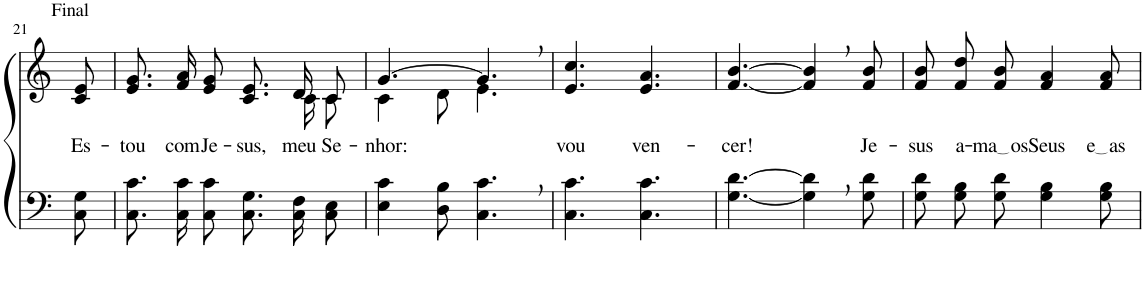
**kern	**kern	**text
*part2	*part1	*part1
*staff2	*staff1	*staff1
*I"Parte III e IV	*I"Parte I e II	*
!!LO:PB:g=z
*clefF4	*clefG2	*
*k[]	*k[]	*
*M6/8	*M6/8	*
=21	=21	=21
!	!LO:TX:a:t=Final	!
!	!	!LO:LY:b
8C\ 8G\	8c/ 8e/	Es-
=22	=22	=22
!	!	!LO:LY:b
*	*^	*
8.C\ 8.c\L	8.e/ 8.g/L	16ryy	-tou
!	!	!	!LO:LY:b
*	*v	*v	*
16C\ 16c\K	16f/ 16a/K	com
!	!	!LO:LY:b
8C\ 8c\J	8e/ 8g/J	Je-
!	!	!LO:LY:b
8.C\ 8.G\L	8.c/ 8.e/L	-sus,
*	*^	*
!	!	!	!LO:LY:b
16C\ 16F\K	16d/K	16c\KL	meu
!	!	!	!LO:LY:b
8C\ 8E\J	8c/J	8c\J	Se-
=23	=23	=23	=23
!	!	!	!LO:LY:b
4E\ 4c\	[4.g/	4c\	-nhor:
8D\ 8B\	.	8d\	.
4.C\, 4.c\,	4.g,/]	4.e\	.
=24	=24	=24	=24
!	!	!	!LO:LY:b
*	*v	*v	*
4.C\ 4.c\	4.e/ 4.cc/	vou
!	!	!LO:LY:b
4.C\ 4.c\	4.e/ 4.a/	ven-
=25	=25	=25
!	!	!LO:LY:b
[4.G\ [4.d\	[4.f/ [4.b/	-cer!
4G\], 4d\],	4f/], 4b/],	.
!	!	!LO:LY:b
8G\ 8d\	8f/ 8b/	Je-
=26	=26	=26
!	!	!LO:LY:b
8G\ 8d\L	8f/ 8b/L	-sus
!	!	!LO:LY:b
8G\ 8B\	8f/ 8dd/	a-
!	!	!LO:LY:b
8G\ 8d\J	8f/ 8b/J	ma os
!	!	!LO:LY:b
4G\ 4B\	4f/ 4a/	Seus
!	!	!LO:LY:b
8G\ 8B\	8f/ 8a/	e as
=	=	=
*-	*-	*-
